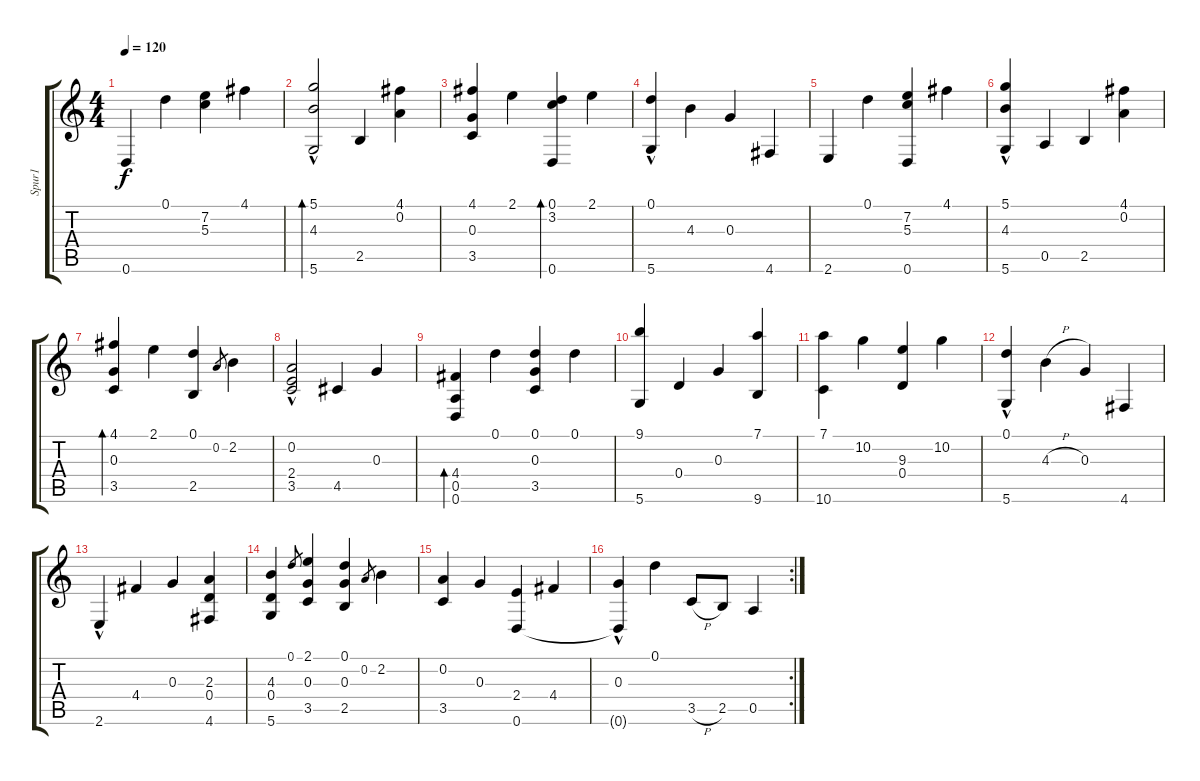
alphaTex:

\track ("Spur1" "Spur1") {instrument acousticguitarnylon}
\staff {score tabs}
\tuning (D4 A3 G3 D3 A2 D2) {hide}
\ts (4 4)
\tempo 120
\clef g2
\ks c
0.6.4{dy f} 0.1.4 (7.2 5.3).4 4.1.4 |
(5.1{hac} 4.3{hac} 5.6).2{bd 480} 2.5.4 (4.1 0.2).4 |
(4.1 0.3 3.5).4 2.1.4 (0.1 3.2 0.6).4{bd 480} 2.1.4 |
(0.1 5.6{hac}).4 4.3.4 0.3.4 4.6.4 |
2.6.4 0.1.4 (7.2 5.3 0.6).4 4.1.4 |
(5.1{hac} 4.3{hac} 5.6).4 0.5.4 2.5.4 (4.1 0.2).4 |
(4.1 0.3 3.5).4{bd 480} 2.1.4 (0.1 2.5).4 0.2.8{gr} 2.2.4 |
(0.2{hac} 2.4{hac} 3.5).2 4.5.4 0.3.4 |
(4.4 0.5 0.6).4{bd 480} 0.1.4 (0.1 0.3 3.5).4 0.1.4 |
(9.1 5.6).4 0.4.4 0.3.4 (7.1 9.6).4 |
(7.1 10.6).4 10.2.4 (9.3 0.4).4 10.2.4 |
(0.1 5.6{hac}).4 4.3{h}.4 0.3.4 4.6.4 |
2.6{hac}.4 4.4.4 0.3.4 (2.3 0.4 4.6).4 |
(4.3 0.4 5.6).4 0.1.8{gr} (2.1 0.3 3.5).4 (0.1 0.3 2.5).4 0.2.8{gr} 2.2.4 |
(0.2 3.5).4 0.3.4 (2.4 0.6).4 4.4.4 |
\rc 2
(0.3{hac} 0.6{t}).4 0.1.4 3.5{h}.8 2.5.8 0.5.4
